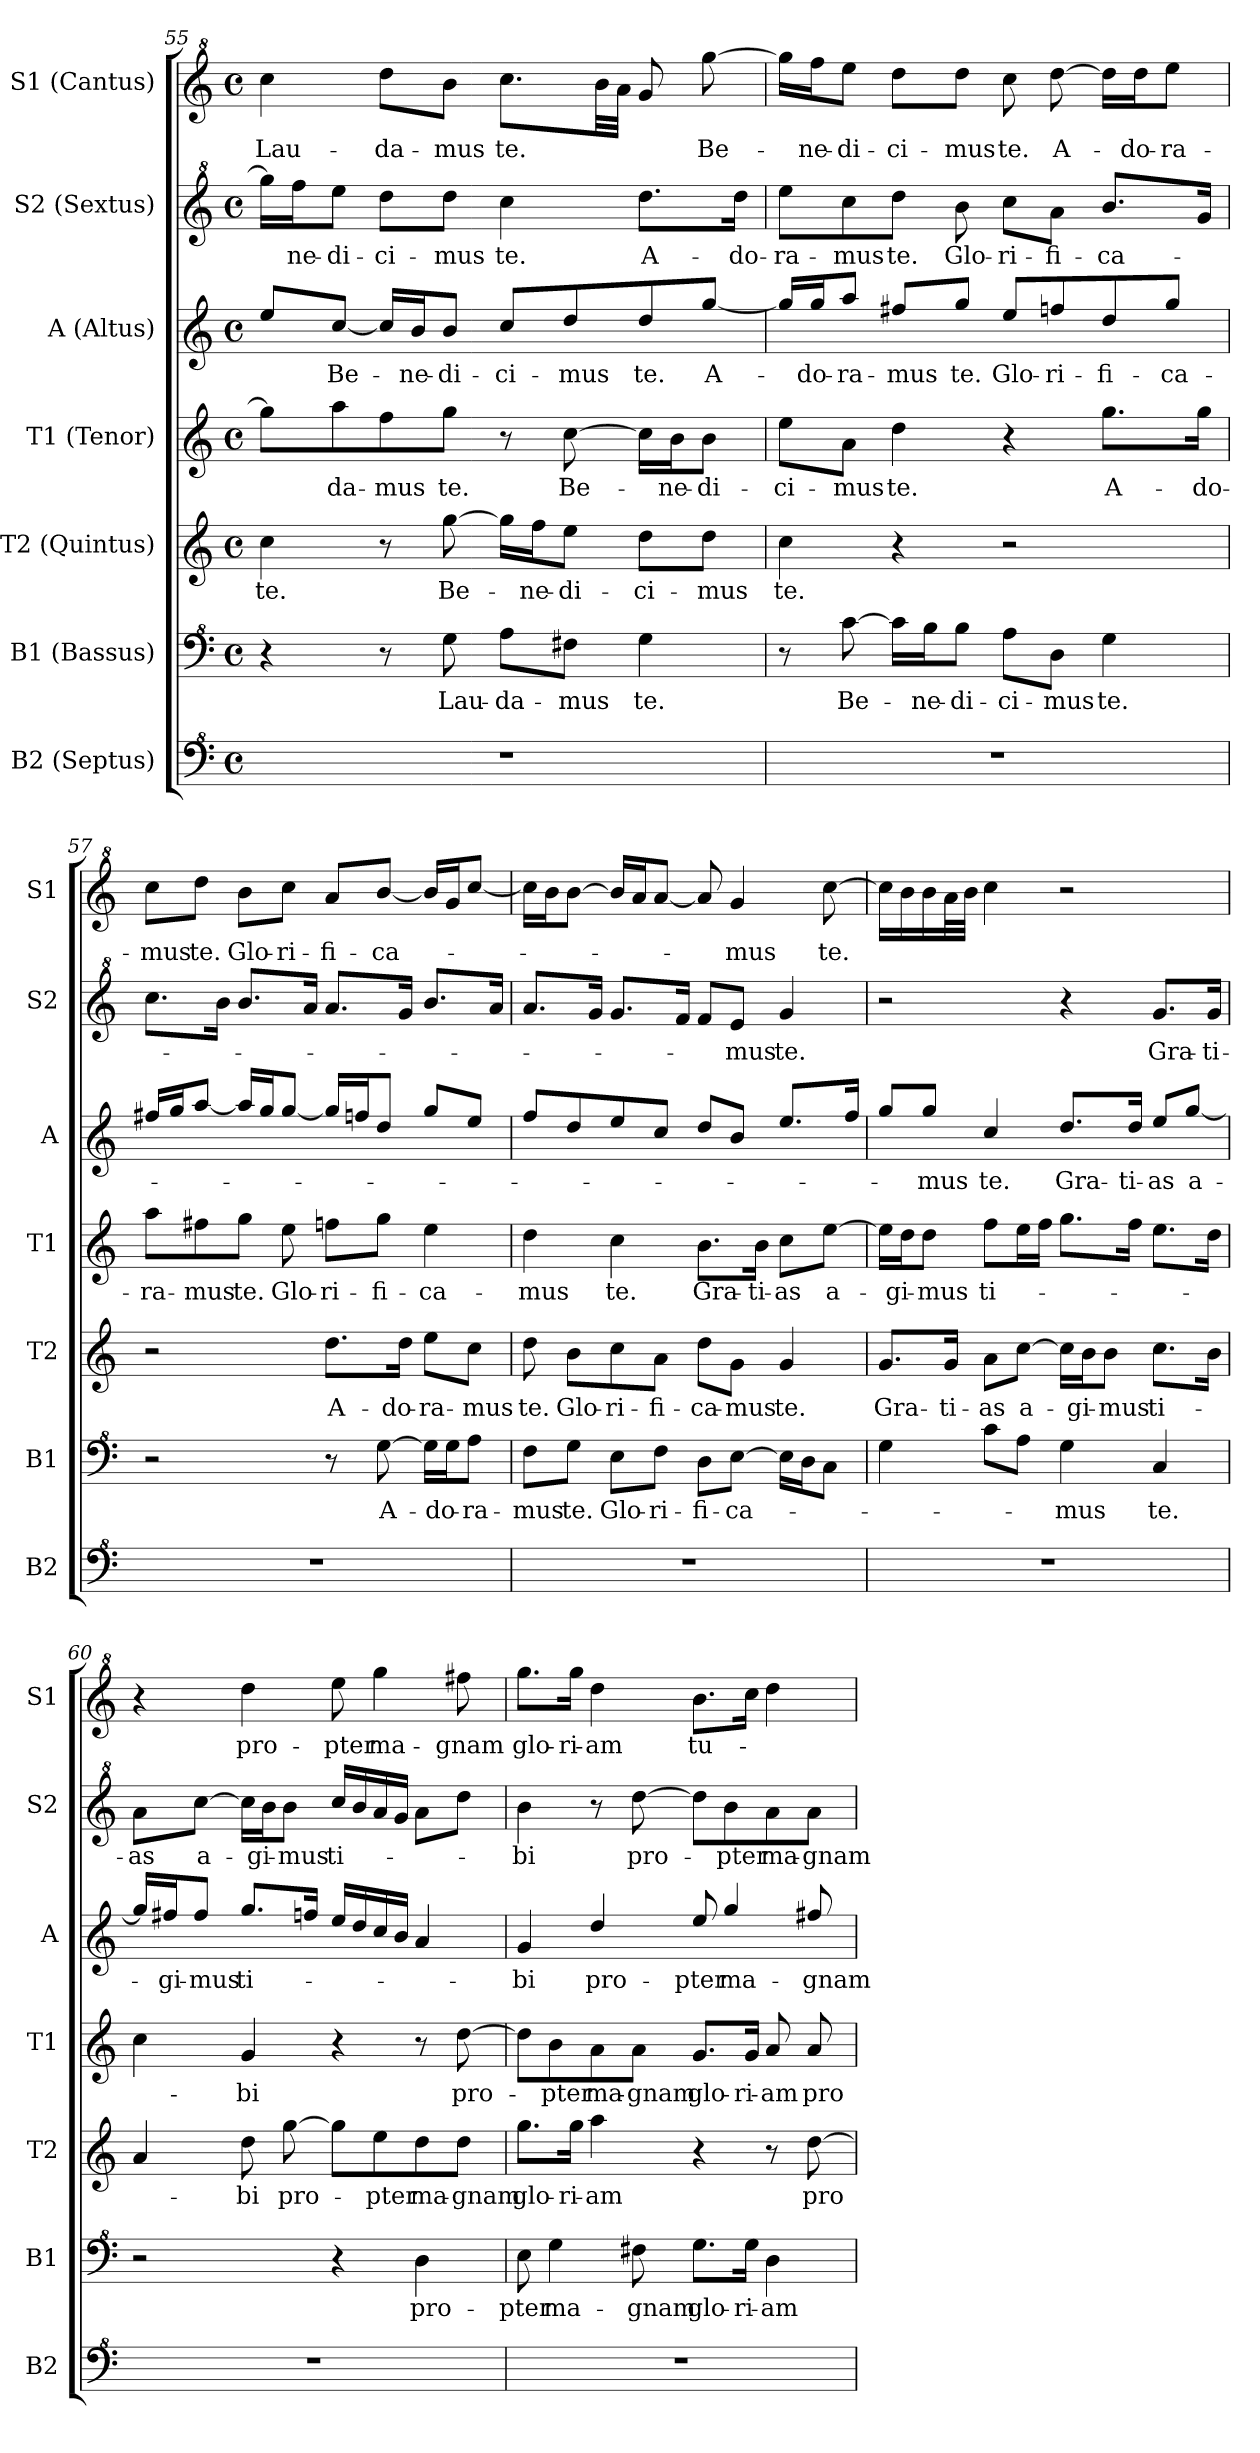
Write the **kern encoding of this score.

**kern	**kern	**text	**kern	**text	**kern	**text	**kern	**text	**kern	**text	**kern	**text
*part7	*part6	*part6	*part5	*part5	*part4	*part4	*part3	*part3	*part2	*part2	*part1	*part1
*staff7	*staff6	*staff6	*staff5	*staff5	*staff4	*staff4	*staff3	*staff3	*staff2	*staff2	*staff1	*staff1
*I"B2 (Septus)	*I"B1 (Bassus)	*	*I"T2 (Quintus)	*	*I"T1 (Tenor)	*	*I"A (Altus)	*	*I"S2 (Sextus)	*	*I"S1 (Cantus)	*
*I'B2	*I'B1	*	*I'T2	*	*I'T1	*	*I'A	*	*I'S2	*	*I'S1	*
*clefF^4	*clefF^4	*	*clefG2	*	*clefG2	*	*clefG2	*	*clefG^2	*	*clefG^2	*
*k[]	*k[]	*	*k[]	*	*k[]	*	*k[]	*	*k[]	*	*k[]	*
*M4/4	*M4/4	*	*M4/4	*	*M4/4	*	*M4/4	*	*M4/4	*	*M4/4	*
*met(c)	*met(c)	*	*met(c)	*	*met(c)	*	*met(c)	*	*met(c)	*	*met(c)	*
=55	=55	=55	=55	=55	=55	=55	=55	=55	=55	=55	=55	=55
!	!	!	!	!LO:LY:b	!	!	!	!	!	!	!	!LO:LY:b
1r	4r	.	4cc\	te.	8gg\L]	.	8ee/L	.	16ggg\LL]	.	4ccc\	Lau-
!	!	!	!	!	!	!	!	!	!	!LO:LY:b	!	!
.	.	.	.	.	.	.	.	.	16fff\J	-ne-	.	.
!	!	!	!	!	!	!LO:LY:b	!	!LO:LY:b	!	!LO:LY:b	!	!
.	.	.	.	.	8aa\	-da-	[8cc/J	Be-	8eee\J	-di-	.	.
!	!	!	!	!	!	!LO:LY:b	!	!	!	!LO:LY:b	!	!LO:LY:b
.	8r	.	8r	.	8ff\	-mus	16cc/LL]	.	8ddd\L	-ci-	8ddd\L	-da-
!	!	!	!	!	!	!	!	!LO:LY:b	!	!	!	!
.	.	.	.	.	.	.	16b/J	-ne-	.	.	.	.
!	!	!LO:LY:b	!	!LO:LY:b	!	!LO:LY:b	!	!LO:LY:b	!	!LO:LY:b	!	!LO:LY:b
.	8g\	Lau-	[8gg\	Be-	8gg\J	te.	8b/J	-di-	8ddd\J	-mus	8bb\J	-mus
!	!	!LO:LY:b	!	!	!	!	!	!LO:LY:b	!	!LO:LY:b	!	!LO:LY:b
.	8a\L	-da-	16gg\LL]	.	8r	.	8cc/L	-ci-	4ccc\	te.	8.ccc\L	te.
!	!	!	!	!LO:LY:b	!	!	!	!	!	!	!	!
.	.	.	16ff\J	-ne-	.	.	.	.	.	.	.	.
!	!	!LO:LY:b	!	!LO:LY:b	!	!LO:LY:b	!	!LO:LY:b	!	!	!	!
.	8f#X\J	-mus	8ee\J	-di-	[8cc\	Be-	8dd/	-mus	.	.	.	.
.	.	.	.	.	.	.	.	.	.	.	32bb\LL	.
.	.	.	.	.	.	.	.	.	.	.	32aa\JJJ	.
!	!	!LO:LY:b	!	!LO:LY:b	!	!	!	!LO:LY:b	!	!LO:LY:b	!	!
.	4g\	te.	8dd\L	-ci-	16cc\LL]	.	8dd/	te.	8.ddd\L	A-	8gg/	.
!	!	!	!	!	!	!LO:LY:b	!	!	!	!	!	!
.	.	.	.	.	16b\J	-ne-	.	.	.	.	.	.
!	!	!	!	!LO:LY:b	!	!LO:LY:b	!	!LO:LY:b	!	!	!	!LO:LY:b
.	.	.	8dd\J	-mus	8b\J	-di-	[8gg/J	A-	.	.	[8ggg\	Be-
!	!	!	!	!	!	!	!	!	!	!LO:LY:b	!	!
.	.	.	.	.	.	.	.	.	16ddd\Jk	-do-	.	.
!!LO:LB:g=z
=56	=56	=56	=56	=56	=56	=56	=56	=56	=56	=56	=56	=56
!	!	!	!	!LO:LY:b	!	!LO:LY:b	!	!	!	!LO:LY:b	!	!
1r	8r	.	4cc\	te.	8ee\L	-ci-	16gg/LL]	.	8eee\L	-ra-	16ggg\LL]	.
!	!	!	!	!	!	!	!	!LO:LY:b	!	!	!	!LO:LY:b
.	.	.	.	.	.	.	16gg/J	-do-	.	.	16fff\J	-ne-
!	!	!LO:LY:b	!	!	!	!LO:LY:b	!	!LO:LY:b	!	!LO:LY:b	!	!LO:LY:b
.	[8cc\	Be-	.	.	8a\J	-mus	8aa/J	-ra-	8ccc\	-mus	8eee\J	-di-
!	!	!	!	!	!	!LO:LY:b	!	!LO:LY:b	!	!LO:LY:b	!	!LO:LY:b
.	16cc\LL]	.	4r	.	4dd\	te.	8ff#X/L	-mus	8ddd\J	te.	8ddd\L	-ci-
!	!	!LO:LY:b	!	!	!	!	!	!	!	!	!	!
.	16b\J	-ne-	.	.	.	.	.	.	.	.	.	.
!	!	!LO:LY:b	!	!	!	!	!	!LO:LY:b	!	!LO:LY:b	!	!LO:LY:b
.	8b\J	-di-	.	.	.	.	8gg/J	te.	8bb\	Glo-	8ddd\J	-mus
!	!	!LO:LY:b	!	!	!	!	!	!LO:LY:b	!	!LO:LY:b	!	!LO:LY:b
.	8a\L	-ci-	2r	.	4r	.	8ee/L	Glo-	8ccc\L	-ri-	8ccc\	te.
!	!	!LO:LY:b	!	!	!	!	!	!LO:LY:b	!	!LO:LY:b	!	!LO:LY:b
.	8d\J	-mus	.	.	.	.	8ffn/	-ri-	8aa\J	-fi-	[8ddd\	A-
!	!	!LO:LY:b	!	!	!	!LO:LY:b	!	!LO:LY:b	!	!LO:LY:b	!	!
.	4g\	te.	.	.	8.gg\L	A-	8dd/	-fi-	8.bb/L	-ca-	16ddd\LL]	.
!	!	!	!	!	!	!	!	!	!	!	!	!LO:LY:b
.	.	.	.	.	.	.	.	.	.	.	16ddd\J	-do-
!	!	!	!	!	!	!	!	!LO:LY:b	!	!	!	!LO:LY:b
.	.	.	.	.	.	.	8gg/J	-ca-	.	.	8eee\J	-ra-
!	!	!	!	!	!	!LO:LY:b	!	!	!	!	!	!
.	.	.	.	.	16gg\Jk	-do-	.	.	16gg/Jk	.	.	.
=57	=57	=57	=57	=57	=57	=57	=57	=57	=57	=57	=57	=57
!	!	!	!	!	!	!LO:LY:b	!	!	!	!	!	!LO:LY:b
1r	2r	.	2r	.	8aa\L	-ra-	16ff#X/LL	.	8.ccc\L	.	8ccc\L	-mus
.	.	.	.	.	.	.	16gg/J	.	.	.	.	.
!	!	!	!	!	!	!LO:LY:b	!	!	!	!	!	!LO:LY:b
.	.	.	.	.	8ff#X\	-mus	[8aa/J	.	.	.	8ddd\J	te.
.	.	.	.	.	.	.	.	.	16bb\Jk	.	.	.
!	!	!	!	!	!	!LO:LY:b	!	!	!	!	!	!LO:LY:b
.	.	.	.	.	8gg\J	te.	16aa/LL]	.	8.bb/L	.	8bb\L	Glo-
.	.	.	.	.	.	.	16gg/J	.	.	.	.	.
!	!	!	!	!	!	!LO:LY:b	!	!	!	!	!	!LO:LY:b
.	.	.	.	.	8ee\	Glo-	[8gg/J	.	.	.	8ccc\J	-ri-
.	.	.	.	.	.	.	.	.	16aa/Jk	.	.	.
!	!	!	!	!LO:LY:b	!	!LO:LY:b	!	!	!	!	!	!LO:LY:b
.	8r	.	8.dd\L	A-	8ffn\L	-ri-	16gg/LL]	.	8.aa/L	.	8aa/L	-fi-
.	.	.	.	.	.	.	16ffn/J	.	.	.	.	.
!	!	!LO:LY:b	!	!	!	!LO:LY:b	!	!	!	!	!	!LO:LY:b
.	[8g\	A-	.	.	8gg\J	-fi-	8dd/J	.	.	.	[8bb/J	-ca-
!	!	!	!	!LO:LY:b	!	!	!	!	!	!	!	!
.	.	.	16dd\Jk	-do-	.	.	.	.	16gg/Jk	.	.	.
!	!	!	!	!LO:LY:b	!	!LO:LY:b	!	!	!	!	!	!
.	16g\LL]	.	8ee\L	-ra-	4ee\	-ca-	8gg/L	.	8.bb/L	.	16bb/LL]	.
!	!	!LO:LY:b	!	!	!	!	!	!	!	!	!	!
.	16g\J	-do-	.	.	.	.	.	.	.	.	16gg/J	.
!	!	!LO:LY:b	!	!LO:LY:b	!	!	!	!	!	!	!	!
.	8a\J	-ra-	8cc\J	-mus	.	.	8ee/J	.	.	.	[8ccc/J	.
.	.	.	.	.	.	.	.	.	16aa/Jk	.	.	.
=58	=58	=58	=58	=58	=58	=58	=58	=58	=58	=58	=58	=58
!	!	!LO:LY:b	!	!LO:LY:b	!	!LO:LY:b	!	!	!	!	!	!
1r	8f\L	-mus	8dd\	te.	4dd\	-mus	8ff/L	.	8.aa/L	.	16ccc\LL]	.
.	.	.	.	.	.	.	.	.	.	.	16bb\J	.
!	!	!LO:LY:b	!	!LO:LY:b	!	!	!	!	!	!	!	!
.	8g\J	te.	8b\L	Glo-	.	.	8dd/	.	.	.	[8bb\J	.
.	.	.	.	.	.	.	.	.	16gg/Jk	.	.	.
!	!	!LO:LY:b	!	!LO:LY:b	!	!LO:LY:b	!	!	!	!	!	!
.	8e\L	Glo-	8cc\	-ri-	4cc\	te.	8ee/	.	8.gg/L	.	16bb/LL]	.
.	.	.	.	.	.	.	.	.	.	.	16aa/J	.
!	!	!LO:LY:b	!	!LO:LY:b	!	!	!	!	!	!	!	!
.	8f\J	-ri-	8a\J	-fi-	.	.	8cc/J	.	.	.	[8aa/J	.
.	.	.	.	.	.	.	.	.	16ff/Jk	.	.	.
!	!	!LO:LY:b	!	!LO:LY:b	!	!LO:LY:b	!	!	!	!	!	!
.	8d\L	-fi-	8dd\L	-ca-	8.b\L	Gra-	8dd/L	.	8ff/L	.	8aa/]	.
!	!	!LO:LY:b	!	!LO:LY:b	!	!	!	!	!	!LO:LY:b	!	!LO:LY:b
.	[8e\J	-ca-	8g\J	-mus	.	.	8b/J	.	8ee/J	-mus	4gg/	-mus
!	!	!	!	!	!	!LO:LY:b	!	!	!	!	!	!
.	.	.	.	.	16b\Jk	-ti-	.	.	.	.	.	.
!	!	!	!	!LO:LY:b	!	!LO:LY:b	!	!	!	!LO:LY:b	!	!
.	16e\LL]	.	4g/	te.	8cc\L	-as	8.ee/L	.	4gg/	te.	.	.
.	16d\J	.	.	.	.	.	.	.	.	.	.	.
!	!	!	!	!	!	!LO:LY:b	!	!	!	!	!	!LO:LY:b
.	8c\J	.	.	.	[8ee\J	a-	.	.	.	.	[8ccc\	te.
.	.	.	.	.	.	.	16ff/Jk	.	.	.	.	.
=59	=59	=59	=59	=59	=59	=59	=59	=59	=59	=59	=59	=59
!	!	!	!	!LO:LY:b	!	!	!	!	!	!	!	!
1r	4g\	.	8.g/L	Gra-	16ee\LL]	.	8gg/L	.	2r	.	16ccc\LL]	.
!	!	!	!	!	!	!LO:LY:b	!	!	!	!	!	!
.	.	.	.	.	16dd\J	-gi-	.	.	.	.	16bb\	.
!	!	!	!	!	!	!LO:LY:b	!	!LO:LY:b	!	!	!	!
.	.	.	.	.	8dd\J	-mus	8gg/J	-mus	.	.	16bb\	.
!	!	!	!	!LO:LY:b	!	!	!	!	!	!	!	!
.	.	.	16g/Jk	-ti-	.	.	.	.	.	.	32aa\L	.
.	.	.	.	.	.	.	.	.	.	.	32bb\JJJ	.
!	!	!	!	!LO:LY:b	!	!LO:LY:b	!	!LO:LY:b	!	!	!	!
.	8cc\L	.	8a\L	-as	8ff\L	ti-	4cc/	te.	.	.	4ccc\	.
!	!	!	!	!LO:LY:b	!	!	!	!	!	!	!	!
.	8a\J	.	[8cc\J	a-	16ee\L	.	.	.	.	.	.	.
.	.	.	.	.	16ff\JJ	.	.	.	.	.	.	.
!	!	!LO:LY:b	!	!	!	!	!	!LO:LY:b	!	!	!	!
.	4g\	-mus	16cc\LL]	.	8.gg\L	.	8.dd/L	Gra-	4r	.	2r	.
!	!	!	!	!LO:LY:b	!	!	!	!	!	!	!	!
.	.	.	16b\J	-gi-	.	.	.	.	.	.	.	.
!	!	!	!	!LO:LY:b	!	!	!	!	!	!	!	!
.	.	.	8b\J	-mus	.	.	.	.	.	.	.	.
!	!	!	!	!	!	!	!	!LO:LY:b	!	!	!	!
.	.	.	.	.	16ff\Jk	.	16dd/Jk	-ti-	.	.	.	.
!	!	!LO:LY:b	!	!LO:LY:b	!	!	!	!LO:LY:b	!	!LO:LY:b	!	!
.	4c/	te.	8.cc\L	ti-	8.ee\L	.	8ee/L	-as	8.gg/L	Gra-	.	.
!	!	!	!	!	!	!	!	!LO:LY:b	!	!	!	!
.	.	.	.	.	.	.	[8gg/J	a-	.	.	.	.
!	!	!	!	!	!	!	!	!	!	!LO:LY:b	!	!
.	.	.	16b\Jk	.	16dd\Jk	.	.	.	16gg/Jk	-ti-	.	.
!!LO:PB:g=z
=60	=60	=60	=60	=60	=60	=60	=60	=60	=60	=60	=60	=60
!	!	!	!	!	!	!	!	!	!	!LO:LY:b	!	!
1r	2r	.	4a/	.	4cc\	.	16gg/LL]	.	8aa\L	-as	4r	.
!	!	!	!	!	!	!	!	!LO:LY:b	!	!	!	!
.	.	.	.	.	.	.	16ff#X/J	-gi-	.	.	.	.
!	!	!	!	!	!	!	!	!LO:LY:b	!	!LO:LY:b	!	!
.	.	.	.	.	.	.	8ff#/J	-mus	[8ccc\J	a-	.	.
!	!	!	!	!LO:LY:b	!	!LO:LY:b	!	!LO:LY:b	!	!	!	!LO:LY:b
.	.	.	8dd\	-bi	4g/	-bi	8.gg/L	ti-	16ccc\LL]	.	4ddd\	pro-
!	!	!	!	!	!	!	!	!	!	!LO:LY:b	!	!
.	.	.	.	.	.	.	.	.	16bb\J	-gi-	.	.
!	!	!	!	!LO:LY:b	!	!	!	!	!	!LO:LY:b	!	!
.	.	.	[8gg\	pro-	.	.	.	.	8bb\J	-mus	.	.
.	.	.	.	.	.	.	16ffn/Jk	.	.	.	.	.
!	!	!	!	!	!	!	!	!	!	!LO:LY:b	!	!LO:LY:b
.	4r	.	8gg\L]	.	4r	.	16ee/LL	.	16ccc/LL	ti-	8eee\	-pter
.	.	.	.	.	.	.	16dd/	.	16bb/	.	.	.
!	!	!	!	!LO:LY:b	!	!	!	!	!	!	!	!LO:LY:b
.	.	.	8ee\	-pter	.	.	16cc/	.	16aa/	.	4ggg\	ma-
.	.	.	.	.	.	.	16b/JJ	.	16gg/JJ	.	.	.
!	!	!LO:LY:b	!	!LO:LY:b	!	!	!	!	!	!	!	!
.	4d\	pro-	8dd\	ma-	8r	.	4a/	.	8aa\L	.	.	.
!	!	!	!	!LO:LY:b	!	!LO:LY:b	!	!	!	!	!	!LO:LY:b
.	.	.	8dd\J	-gnam	[8dd\	pro-	.	.	8ddd\J	.	8fff#X\	-gnam
=61	=61	=61	=61	=61	=61	=61	=61	=61	=61	=61	=61	=61
!	!	!LO:LY:b	!	!LO:LY:b	!	!	!	!LO:LY:b	!	!LO:LY:b	!	!LO:LY:b
1r	8e\	-pter	8.gg\L	glo-	8dd\L]	.	4g/	-bi	4bb\	-bi	8.ggg\L	glo-
!	!	!LO:LY:b	!	!	!	!LO:LY:b	!	!	!	!	!	!
.	4g\	ma-	.	.	8b\	-pter	.	.	.	.	.	.
!	!	!	!	!LO:LY:b	!	!	!	!	!	!	!	!LO:LY:b
.	.	.	16gg\Jk	-ri-	.	.	.	.	.	.	16ggg\Jk	-ri-
!	!	!	!	!LO:LY:b	!	!LO:LY:b	!	!LO:LY:b	!	!	!	!LO:LY:b
.	.	.	4aa\	-am	8a\	ma-	4dd/	pro-	8r	.	4ddd\	-am
!	!	!LO:LY:b	!	!	!	!LO:LY:b	!	!	!	!LO:LY:b	!	!
.	8f#X\	-gnam	.	.	8a\J	-gnam	.	.	[8ddd\	pro-	.	.
!	!	!LO:LY:b	!	!	!	!LO:LY:b	!	!LO:LY:b	!	!	!	!LO:LY:b
.	8.g\L	glo-	4r	.	8.g/L	glo-	8ee/	-pter	8ddd\L]	.	8.bb\L	tu-
!	!	!	!	!	!	!	!	!LO:LY:b	!	!LO:LY:b	!	!
.	.	.	.	.	.	.	4gg/	ma-	8bb\	-pter	.	.
!	!	!LO:LY:b	!	!	!	!LO:LY:b	!	!	!	!	!	!
.	16g\Jk	-ri-	.	.	16g/Jk	-ri-	.	.	.	.	16ccc\Jk	.
!	!	!LO:LY:b	!	!	!	!LO:LY:b	!	!	!	!LO:LY:b	!	!
.	4d\	-am	8r	.	8a/	-am	.	.	8aa\	ma-	4ddd\	.
!	!	!	!	!LO:LY:b	!	!LO:LY:b	!	!LO:LY:b	!	!LO:LY:b	!	!
.	.	.	[8dd\	pro-	8a/	pro-	8ff#X/	-gnam	8aa\J	-gnam	.	.
=	=	=	=	=	=	=	=	=	=	=	=	=
*-	*-	*-	*-	*-	*-	*-	*-	*-	*-	*-	*-	*-
